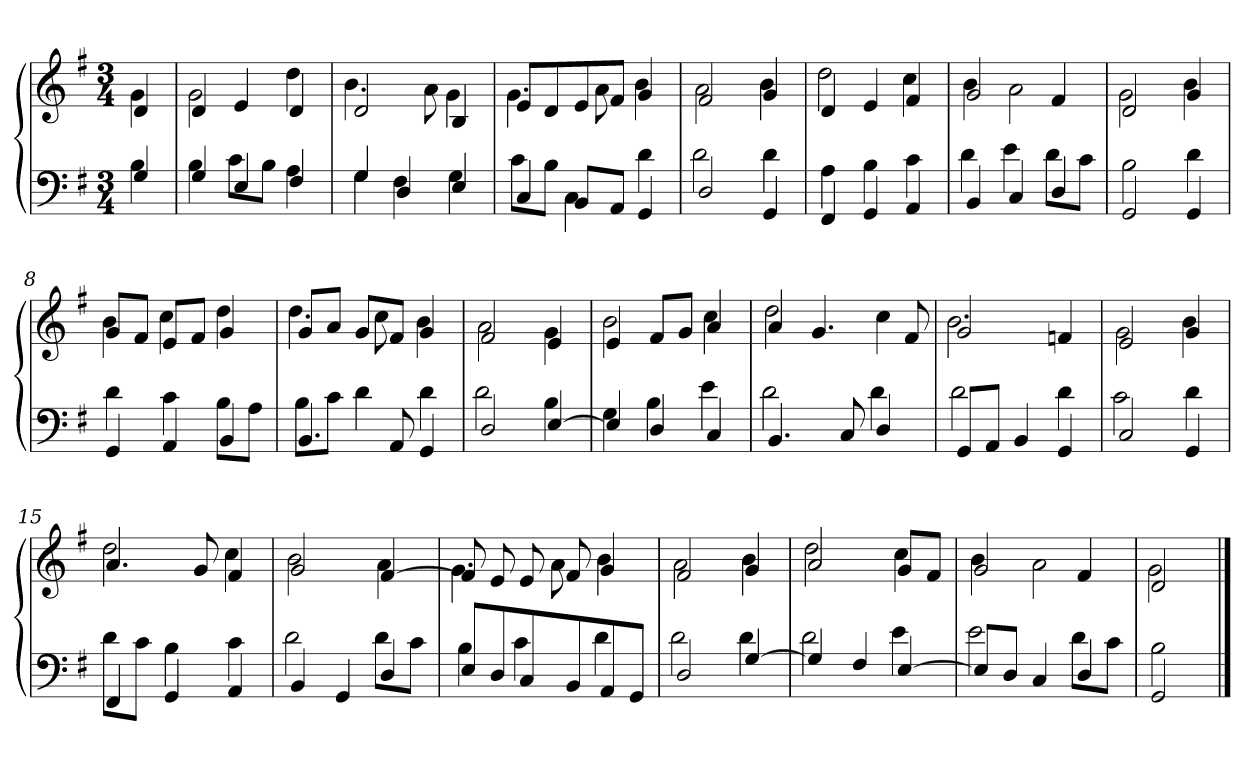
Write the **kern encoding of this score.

**kern	**kern
*part1	*part1
*staff2	*staff1
*clefF4	*clefG2
*k[f#]	*k[f#]
*M3/4	*M3/4
=	=
*^	*^
4G	4B	4d	4g
=1	=1	=1	=1
4G	4B	4d	2g
4E	8cL	4e	.
.	8BJ	.	.
4F#	4A	4d	4dd
=2	=2	=2	=2
4G	4G	2d	4.b
4D	4F#	.	.
.	.	.	8a
4E	4G	4B	4g
=3	=3	=3	=3
4C	8cL	8eL	4.g
.	8BJ	8d	.
8BBL	4C	8e	.
8AAJ	.	8f#J	8a
4GG	4d	4g	4b
=4	=4	=4	=4
2D	2d	2f#	2a
4GG	4d	4g	4b
=5	=5	=5	=5
4FF#	4A	4d	2dd
4GG	4B	4e	.
4AA	4c	4f#	4cc
=6	=6	=6	=6
4BB	4d	2g	4b
4C	4e	.	2a
4D	8dL	4f#	.
.	8cJ	.	.
=7	=7	=7	=7
2GG	2B	2d	2g
4GG	4d	4g	4b
=8	=8	=8	=8
4GG	4d	8gL	4b
.	.	8f#J	.
4AA	4c	8eL	4cc
.	.	8f#J	.
4BB	8BL	4g	4dd
.	8AJ	.	.
=9	=9	=9	=9
4.BB	8BL	8gL	4.dd
.	8cJ	8aJ	.
.	4d	8gL	.
8AA	.	8f#J	8cc
4GG	4d	4g	4b
=10	=10	=10	=10
2D	2d	2f#	2a
[4E	4B	4e	4g
=11	=11	=11	=11
4E]	4G	4e	2b
4D	4B	8f#L	.
.	.	8gJ	.
4C	4e	4a	4cc
=12	=12	=12	=12
4.BB	2d	4a	2dd
.	.	4.g	.
8C	.	.	.
4D	4d	.	4cc
.	.	8f#	.
=13	=13	=13	=13
8GGL	2d	2g	2.b
8AAJ	.	.	.
4BB	.	.	.
4GG	4d	4fn	.
=14	=14	=14	=14
2C	2c	2e	2g
4GG	4d	4g	4b
=15	=15	=15	=15
4FF#	8dL	4.a	2dd
.	8cJ	.	.
4GG	4B	.	.
.	.	8g	.
4AA	4c	4f#	4cc
=16	=16	=16	=16
4BB	2d	2g	2b
4GG	.	.	.
4D	8dL	[4f#	4a
.	8cJ	.	.
=17	=17	=17	=17
8EL	4B	8f#]	4.g
8D	.	8e	.
8C	4c	8e	.
8BB	.	8f#	8a
8AA	4d	4g	4b
8GGJ	.	.	.
=18	=18	=18	=18
2D	2d	2f#	2a
[4G	4d	4g	4b
=19	=19	=19	=19
4G]	2d	2a	2dd
4F#	.	.	.
[4E	4e	8gL	4cc
.	.	8f#J	.
=20	=20	=20	=20
8EL]	2e	2g	4b
8DJ	.	.	.
4C	.	.	2a
4D	8dL	4f#	.
.	8cJ	.	.
=21	=21	=21	=21
2GG	2B	2d	2g
*v	*v	*	*
*	*v	*v
==	==
*-	*-
